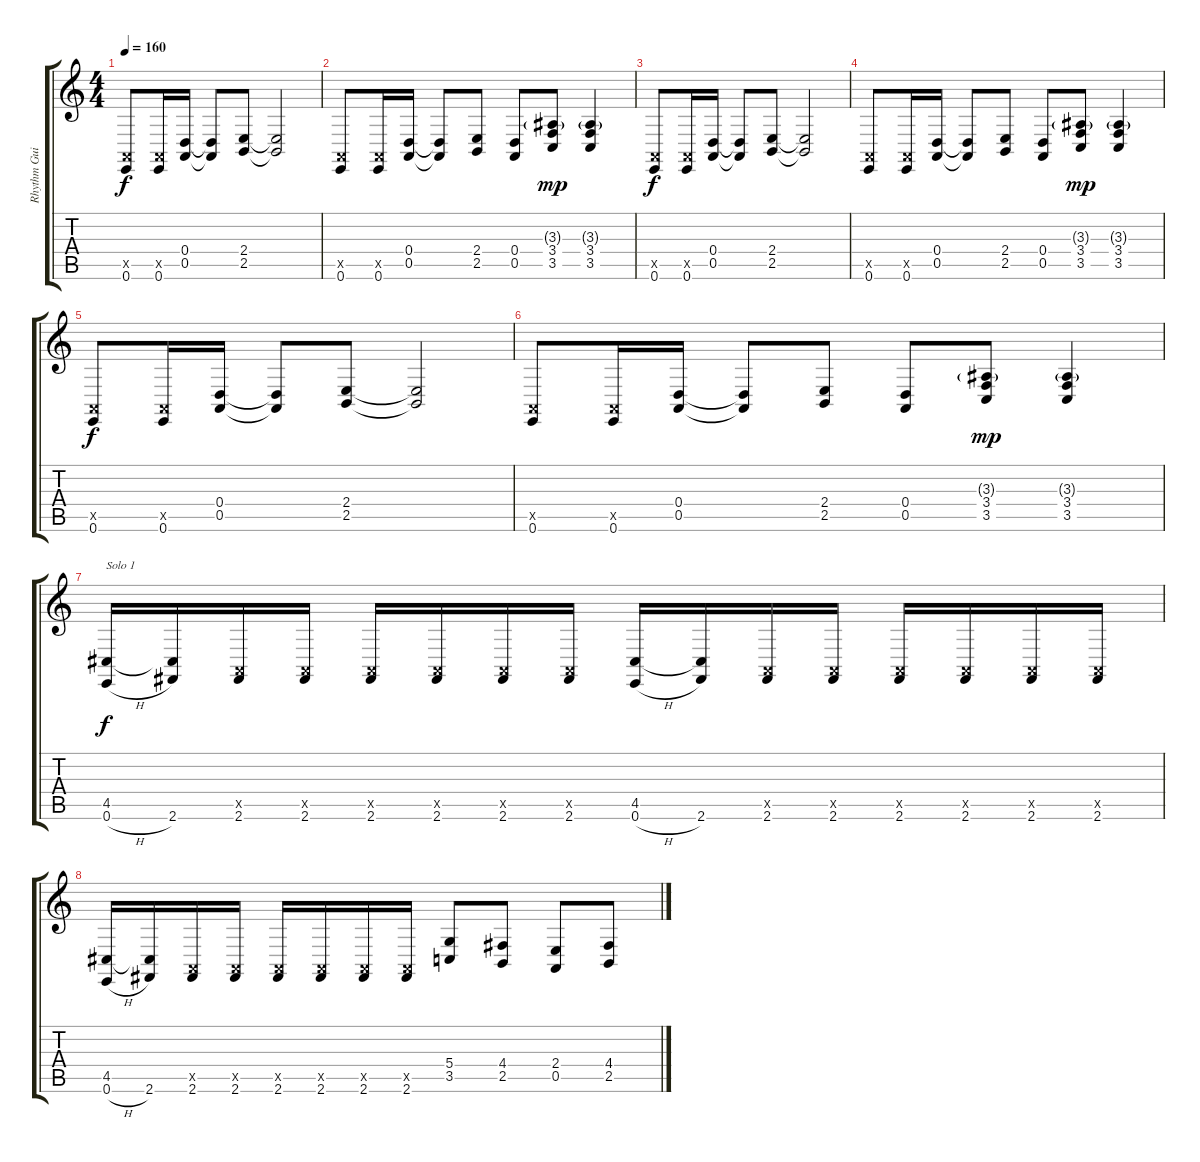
\track ("Rhythm Guitar 2" "Rhythm Gui") {instrument lead1square}
\staff {score tabs}
\tuning (E4 B3 G3 D3 A2 E2) {hide}
\ts (4 4)
\tempo 160
\clef g2
\ks c
(0.5{x} 0.6).8{dy f} (0.5{x} 0.6).16 (0.4 0.5).16 (0.4{t} 0.5{t}).8 (2.4 2.5).8 (2.4{t} 2.5{t}).2 |
(0.5{x} 0.6).8 (0.5{x} 0.6).16 (0.4 0.5).16 (0.4{t} 0.5{t}).8 (2.4 2.5).8 (0.4 0.5).8 (3.3{g} 3.4 3.5).8{dy mp} (3.3{g} 3.4 3.5).4 |
(0.5{x} 0.6).8{dy f} (0.5{x} 0.6).16 (0.4 0.5).16 (0.4{t} 0.5{t}).8 (2.4 2.5).8 (2.4{t} 2.5{t}).2 |
(0.5{x} 0.6).8 (0.5{x} 0.6).16 (0.4 0.5).16 (0.4{t} 0.5{t}).8 (2.4 2.5).8 (0.4 0.5).8 (3.3{g} 3.4 3.5).8{dy mp} (3.3{g} 3.4 3.5).4 |
(0.5{x} 0.6).8{dy f} (0.5{x} 0.6).16 (0.4 0.5).16 (0.4{t} 0.5{t}).8 (2.4 2.5).8 (2.4{t} 2.5{t}).2 |
(0.5{x} 0.6).8 (0.5{x} 0.6).16 (0.4 0.5).16 (0.4{t} 0.5{t}).8 (2.4 2.5).8 (0.4 0.5).8 (3.3{g} 3.4 3.5).8{dy mp} (3.3{g} 3.4 3.5).4 |
(4.5 0.6{h}).16{txt "Solo 1" dy f} (4.5{t} 2.6).16 (0.5{x} 2.6).16 (0.5{x} 2.6).16 (0.5{x} 2.6).16 (0.5{x} 2.6).16 (0.5{x} 2.6).16 (0.5{x} 2.6).16 (4.5 0.6{h}).16 (4.5{t} 2.6).16 (0.5{x} 2.6).16 (0.5{x} 2.6).16 (0.5{x} 2.6).16 (0.5{x} 2.6).16 (0.5{x} 2.6).16 (0.5{x} 2.6).16 |
(4.5 0.6{h}).16 (4.5{t} 2.6).16 (0.5{x} 2.6).16 (0.5{x} 2.6).16 (0.5{x} 2.6).16 (0.5{x} 2.6).16 (0.5{x} 2.6).16 (0.5{x} 2.6).16 (5.4 3.5).8 (4.4 2.5).8 (2.4 0.5).8 (4.4 2.5).8
